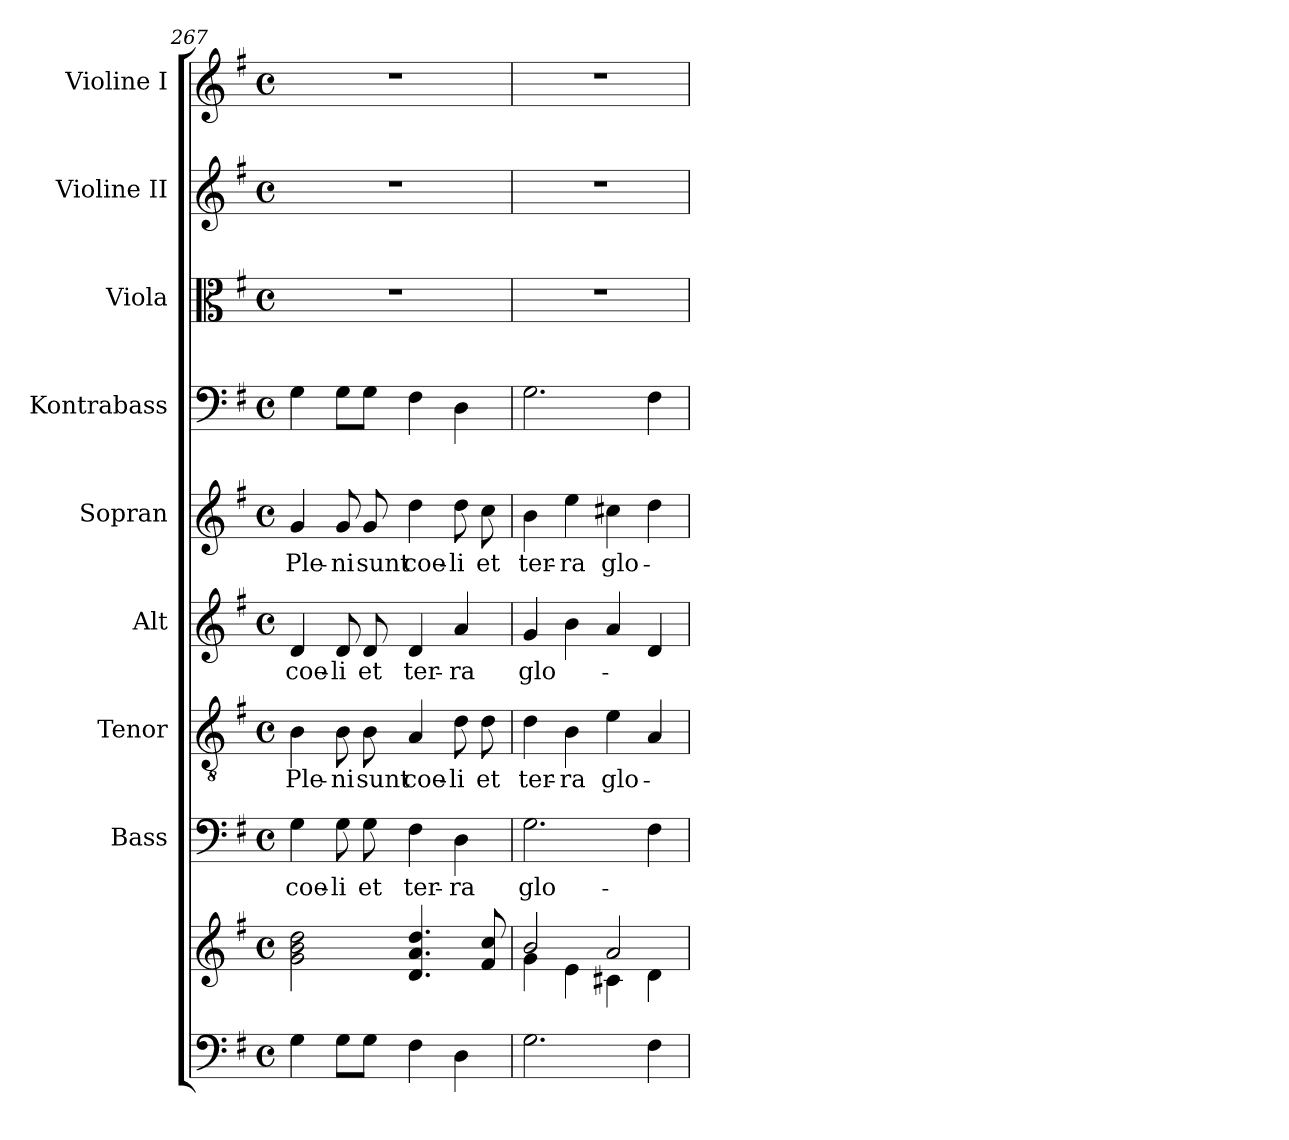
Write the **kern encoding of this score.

**kern	**kern	**kern	**text	**kern	**text	**kern	**text	**kern	**text	**kern	**kern	**kern	**kern
*part9	*part9	*part8	*part8	*part7	*part7	*part6	*part6	*part5	*part5	*part4	*part3	*part2	*part1
*staff10	*staff9	*staff8	*staff8	*staff7	*staff7	*staff6	*staff6	*staff5	*staff5	*staff4	*staff3	*staff2	*staff1
*	*	*I"Bass	*	*I"Tenor	*	*I"Alt	*	*I"Sopran	*	*I"Kontrabass	*I"Viola	*I"Violine II	*I"Violine I
*	*	*I'B.	*	*I'T.	*	*I'A.	*	*I'S.	*	*I'Kb.	*I'Vla.	*I'Vl. II	*I'Vl. I
!!LO:PB:g=z
*clefF4	*clefG2	*clefF4	*	*clefGv2	*	*clefG2	*	*clefG2	*	*clefF4	*clefC3	*clefG2	*clefG2
*	*	*	*	*	*	*	*	*	*	*ITrd7c12	*	*	*
*k[f#]	*k[f#]	*k[f#]	*	*k[f#]	*	*k[f#]	*	*k[f#]	*	*k[f#]	*k[f#]	*k[f#]	*k[f#]
*G:	*G:	*G:	*	*G:	*	*G:	*	*G:	*	*G:	*G:	*G:	*G:
*M4/4	*M4/4	*M4/4	*	*M4/4	*	*M4/4	*	*M4/4	*	*M4/4	*M4/4	*M4/4	*M4/4
*met(c)	*met(c)	*met(c)	*	*met(c)	*	*met(c)	*	*met(c)	*	*met(c)	*met(c)	*met(c)	*met(c)
=267	=267	=267	=267	=267	=267	=267	=267	=267	=267	=267	=267	=267	=267
!	!	!	!LO:LY:b	!	!LO:LY:b	!	!LO:LY:b	!	!LO:LY:b	!	!	!	!
4G\	2g\ 2b\ 2dd\	4G\	coe-	4B\	Ple-	4d/	coe-	4g/	Ple-	4GG\	1r	1r	1r
!	!	!	!LO:LY:b	!	!LO:LY:b	!	!LO:LY:b	!	!LO:LY:b	!	!	!	!
8G\L	.	8G\	-li	8B\	-ni	8d/	-li	8g/	-ni	8GG\L	.	.	.
!	!	!	!LO:LY:b	!	!LO:LY:b	!	!LO:LY:b	!	!LO:LY:b	!	!	!	!
8G\J	.	8G\	et	8B\	sunt	8d/	et	8g/	sunt	8GG\J	.	.	.
!	!	!	!LO:LY:b	!	!LO:LY:b	!	!LO:LY:b	!	!LO:LY:b	!	!	!	!
4F#\	4.d/ 4.a/ 4.dd/	4F#\	ter-	4A/	coe-	4d/	ter-	4dd\	coe-	4FF#\	.	.	.
!	!	!	!LO:LY:b	!	!LO:LY:b	!	!LO:LY:b	!	!LO:LY:b	!	!	!	!
4D\	.	4D\	-ra	8d\	-li	4a/	-ra	8dd\	-li	4DD\	.	.	.
!	!	!	!	!	!LO:LY:b	!	!	!	!LO:LY:b	!	!	!	!
.	8f#/ 8cc/	.	.	8d\	et	.	.	8cc\	et	.	.	.	.
=268	=268	=268	=268	=268	=268	=268	=268	=268	=268	=268	=268	=268	=268
*	*^	*	*	*	*	*	*	*	*	*	*	*	*
!	!	!	!	!LO:LY:b	!	!LO:LY:b	!	!LO:LY:b	!	!LO:LY:b	!	!	!	!
2.G\	2b/	4g\	2.G\	glo-	4d\	ter-	4g/	glo-	4b\	ter-	2.GG\	1r	1r	1r
!	!	!	!	!	!	!LO:LY:b	!	!	!	!LO:LY:b	!	!	!	!
.	.	4e\	.	.	4B\	-ra	4b\	.	4ee\	-ra	.	.	.	.
!	!	!	!	!	!	!LO:LY:b	!	!	!	!LO:LY:b	!	!	!	!
.	2a/	4c#X\	.	.	4e\	glo-	4a/	.	4cc#X\	glo-	.	.	.	.
4F#\	.	4d\	4F#\	.	4A/	.	4d/	.	4dd\	.	4FF#\	.	.	.
*	*v	*v	*	*	*	*	*	*	*	*	*	*	*	*
=	=	=	=	=	=	=	=	=	=	=	=	=	=
*-	*-	*-	*-	*-	*-	*-	*-	*-	*-	*-	*-	*-	*-
